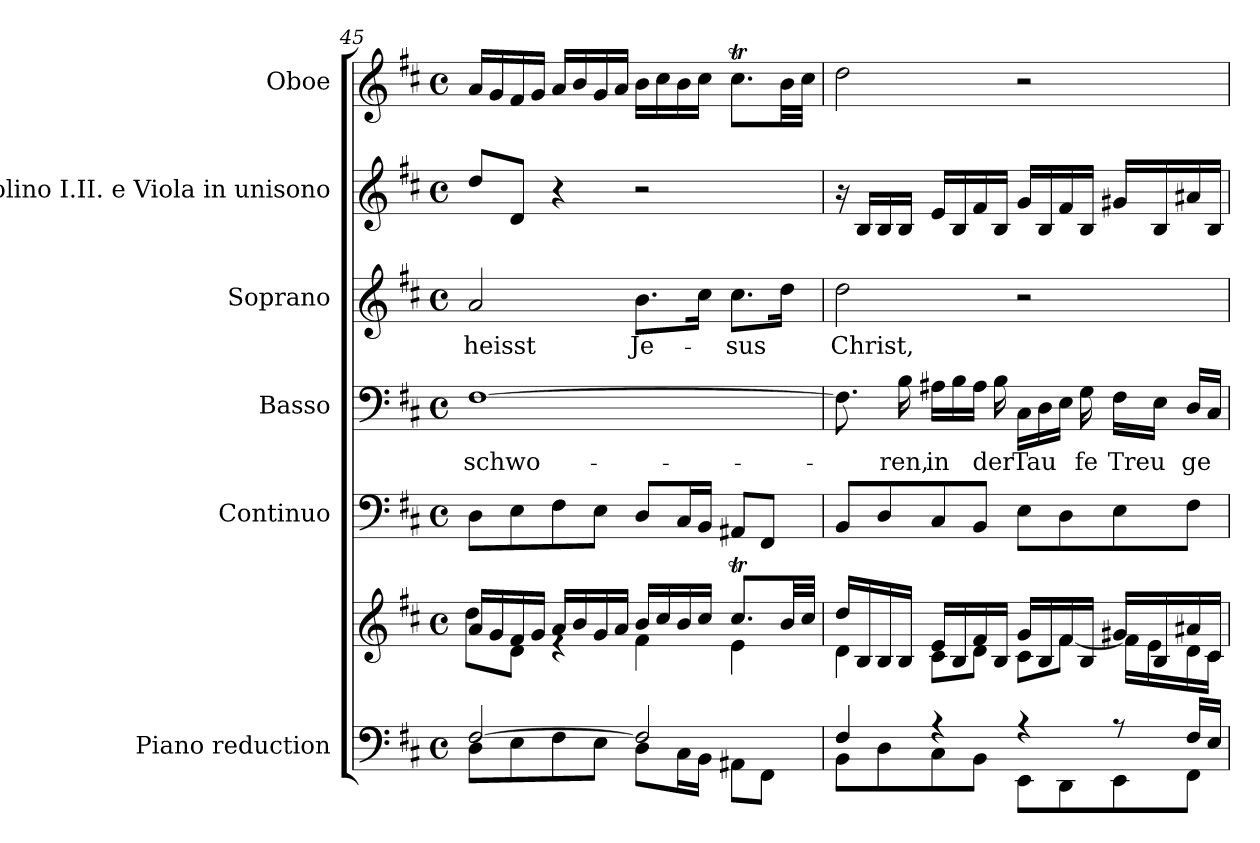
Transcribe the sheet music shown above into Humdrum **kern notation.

**kern	**kern	**kern	**kern	**text	**kern	**text	**kern	**kern
*part6	*part6	*part5	*part4	*part4	*part3	*part3	*part2	*part1
*staff7	*staff6	*staff5	*staff4	*staff4	*staff3	*staff3	*staff2	*staff1
*I"Piano reduction	*	*I"Continuo	*I"Basso	*	*I"Soprano	*	*I"Violino I.II. e Viola in unisono	*I"Oboe
*I'Pno	*	*	*	*	*	*	*	*I'Ob
!!LO:LB:g=z
*clefF4	*clefG2	*clefF4	*clefF4	*	*clefG2	*	*clefG2	*clefG2
*k[f#c#]	*k[f#c#]	*k[f#c#]	*k[f#c#]	*	*k[f#c#]	*	*k[f#c#]	*k[f#c#]
*M4/4	*M4/4	*M4/4	*M4/4	*	*M4/4	*	*M4/4	*M4/4
*met(c)	*met(c)	*met(c)	*met(c)	*	*met(c)	*	*met(c)	*met(c)
=45	=45	=45	=45	=45	=45	=45	=45	=45
*^	*^	*	*	*	*	*	*	*
!	!	!	!	!	!	!LO:LY:b	!	!LO:LY:b	!	!
[2F#/	8D\L	16a/LL	8dd\L	8D\L	[1F#	schwo-	2a/	heisst	8dd/L	16a/LL
.	.	16g/	.	.	.	.	.	.	.	16g/
.	8E\	16f#/	8d\J	8E\	.	.	.	.	8d/J	16f#/
.	.	16g/JJ	.	.	.	.	.	.	.	16g/JJ
.	8F#\	16a/LL	4re	8F#\	.	.	.	.	4r	16a/LL
.	.	16b/	.	.	.	.	.	.	.	16b/
.	8E\J	16g/	.	8E\J	.	.	.	.	.	16g/
.	.	16a/JJ	.	.	.	.	.	.	.	16a/JJ
!	!	!	!	!	!	!	!	!LO:LY:b	!	!
2F#/]	8D\L	16b/LL	4f#\	8D/L	.	.	8.b\L	Je-	2r	16b\LL
.	.	16cc#/	.	.	.	.	.	.	.	16cc#\
.	16C#\L	16b/	.	16C#/L	.	.	.	.	.	16b\
.	16BB\JJ	16cc#/JJ	.	16BB/JJ	.	.	16cc#\Jk	.	.	16cc#\JJ
!	!	!	!	!	!	!	!	!LO:LY:b	!	!
.	8AA#X\L	8.cc#t/L	4e\	8AA#X/L	.	.	8.cc#\L	-sus	.	8.cc#t\L
.	8FF#\J	.	.	8FF#/J	.	.	.	.	.	.
.	.	32b/LL	.	.	.	.	16dd\Jk	.	.	32b\LL
.	.	32cc#/JJJ	.	.	.	.	.	.	.	32cc#\JJJ
=46	=46	=46	=46	=46	=46	=46	=46	=46	=46	=46
!	!	!	!	!	!	!	!	!LO:LY:b	!	!
4F#/	8BB\L	16dd/LL	4d\	8BB/L	8.F#\]	.	2dd\	Christ,	16r	2dd\
.	.	16B/	.	.	.	.	.	.	16B/LL	.
.	8D\	16B/	.	8D/	.	.	.	.	16B/	.
!	!	!	!	!	!	!LO:LY:b	!	!	!	!
.	.	16B/JJ	.	.	16B\	-ren,	.	.	16B/JJ	.
!	!	!	!	!	!	!LO:LY:b	!	!	!	!
4r	8C#\	16e/LL	8c#\L	8C#/	16A#X\LL	in	.	.	16e/LL	.
.	.	16B/	.	.	16B\	.	.	.	16B/	.
.	8BB\J	16f#/	8d\J	8BB/J	16A#\JJ	.	.	.	16f#/	.
!	!	!	!	!	!	!LO:LY:b	!	!	!	!
.	.	16B/JJ	.	.	16B\	der	.	.	16B/JJ	.
!	!	!	!	!	!	!LO:LY:b	!	!	!	!
4r	8EE\L	16g/LL	8c#\L	8E\L	16C#\LL	Tau	2r	.	16g/LL	2r
.	.	16B/	.	.	16D\	.	.	.	16B/	.
.	8DD\	16f#/	[8f#\J	8D\	16E\JJ	.	.	.	16f#/	.
!	!	!	!	!	!	!LO:LY:b	!	!	!	!
.	.	16B/JJ	.	.	16G\	fe	.	.	16B/JJ	.
!	!	!	!	!	!	!LO:LY:b	!	!	!	!
8r	8EE\	16g#X/LL	16f#\LL]	8E\	16F#\LL	Treu	.	.	16g#X/LL	.
.	.	16B/	16e\	.	16E\JJ	.	.	.	16B/	.
!	!	!	!	!	!	!LO:LY:b	!	!	!	!
16F#/LL	8FF#\J	16a#X/	16d\	8F#\J	16D/LL	ge	.	.	16a#X/	.
16E/JJ	.	16c#/JJ	16c#\JJ	.	16C#/JJ	.	.	.	16B/JJ	.
*v	*v	*	*	*	*	*	*	*	*	*
*	*v	*v	*	*	*	*	*	*	*
=	=	=	=	=	=	=	=	=
*-	*-	*-	*-	*-	*-	*-	*-	*-
